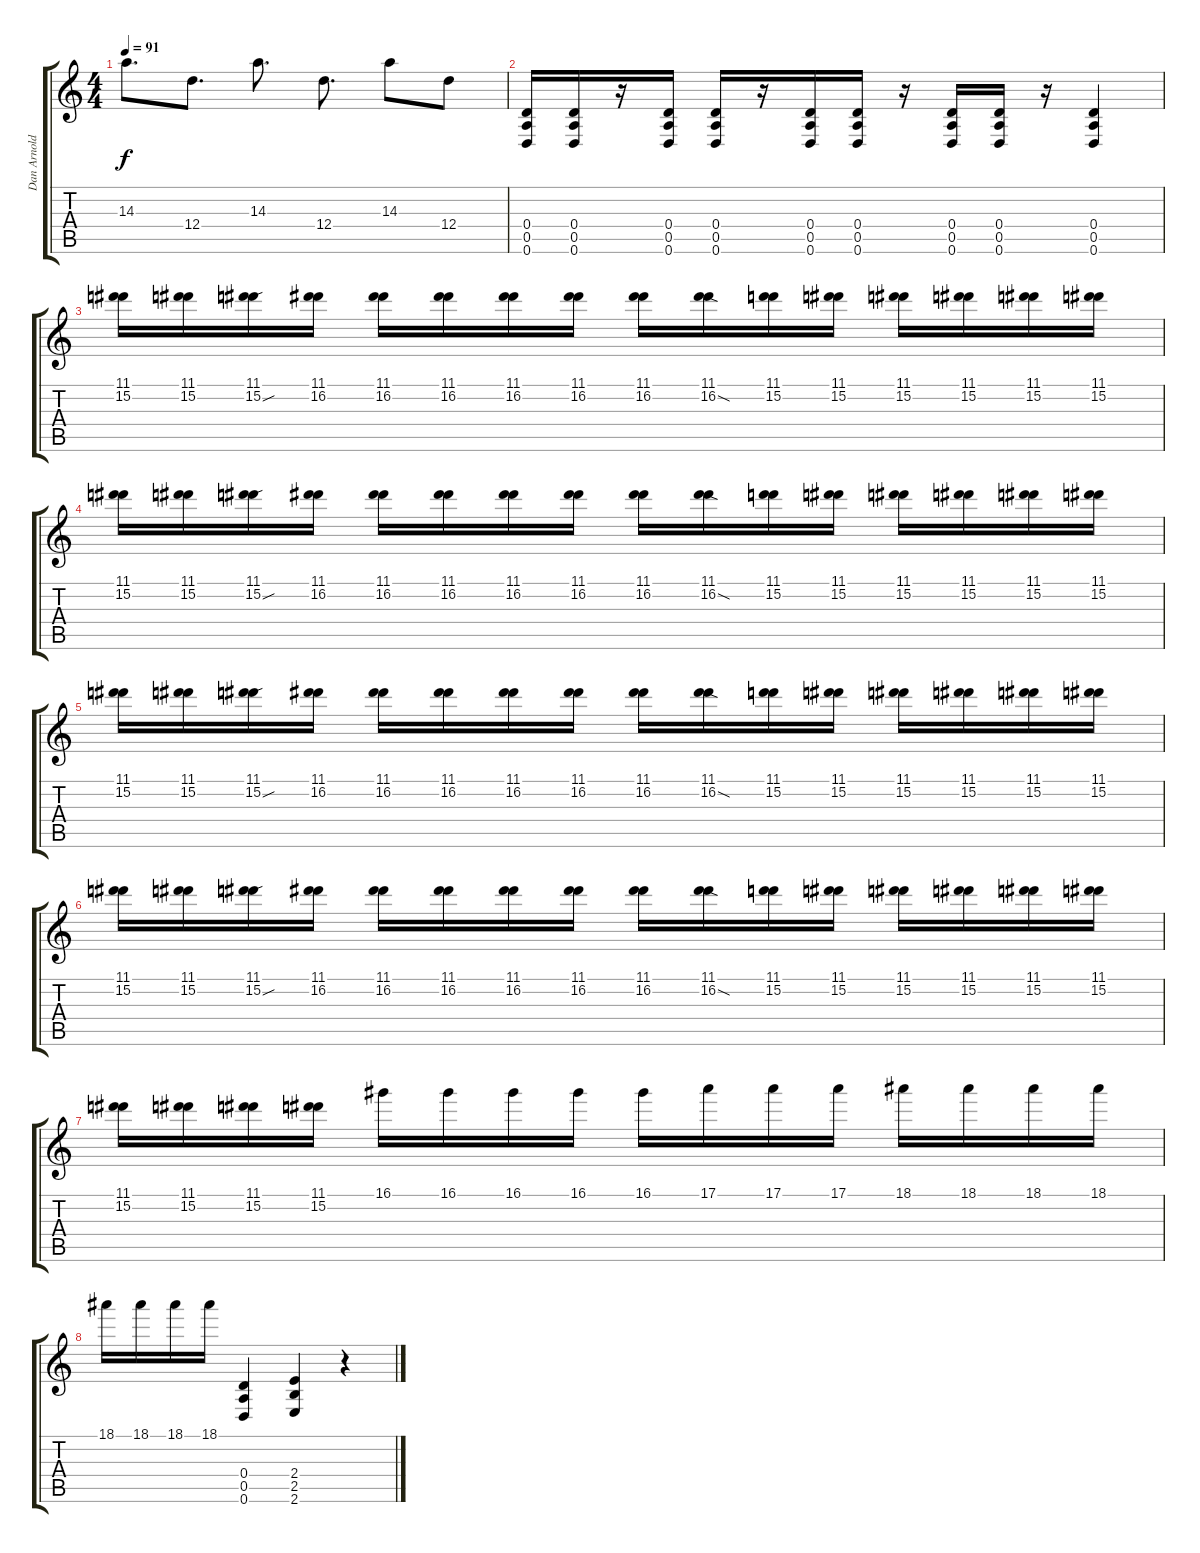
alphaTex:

\track ("Dan Arnold" "Dan Arnold") {instrument overdrivenguitar}
\staff {score tabs}
\tuning (E4 B3 G3 D3 A2 D2) {hide}
\ts (4 4)
\tempo 91
\clef g2
\ks c
14.3.8{d dy f} 12.4.8{d} 14.3.8{d} 12.4.8{d} 14.3.8 12.4.8 |
(0.4 0.5 0.6).16 (0.4 0.5 0.6).16 r.16 (0.4 0.5 0.6).16 (0.4 0.5 0.6).16 r.16 (0.4 0.5 0.6).16 (0.4 0.5 0.6).16 r.16 (0.4 0.5 0.6).16 (0.4 0.5 0.6).16 r.16 (0.4 0.5 0.6).4 |
(11.1 15.2).16 (11.1 15.2).16 (11.1 15.2{sou}).16 (11.1 16.2).16 (11.1 16.2).16 (11.1 16.2).16 (11.1 16.2).16 (11.1 16.2).16 (11.1 16.2).16 (11.1 16.2{sod}).16 (11.1 15.2).16 (11.1 15.2).16 (11.1 15.2).16 (11.1 15.2).16 (11.1 15.2).16 (11.1 15.2).16 |
(11.1 15.2).16 (11.1 15.2).16 (11.1 15.2{sou}).16 (11.1 16.2).16 (11.1 16.2).16 (11.1 16.2).16 (11.1 16.2).16 (11.1 16.2).16 (11.1 16.2).16 (11.1 16.2{sod}).16 (11.1 15.2).16 (11.1 15.2).16 (11.1 15.2).16 (11.1 15.2).16 (11.1 15.2).16 (11.1 15.2).16 |
(11.1 15.2).16 (11.1 15.2).16 (11.1 15.2{sou}).16 (11.1 16.2).16 (11.1 16.2).16 (11.1 16.2).16 (11.1 16.2).16 (11.1 16.2).16 (11.1 16.2).16 (11.1 16.2{sod}).16 (11.1 15.2).16 (11.1 15.2).16 (11.1 15.2).16 (11.1 15.2).16 (11.1 15.2).16 (11.1 15.2).16 |
(11.1 15.2).16 (11.1 15.2).16 (11.1 15.2{sou}).16 (11.1 16.2).16 (11.1 16.2).16 (11.1 16.2).16 (11.1 16.2).16 (11.1 16.2).16 (11.1 16.2).16 (11.1 16.2{sod}).16 (11.1 15.2).16 (11.1 15.2).16 (11.1 15.2).16 (11.1 15.2).16 (11.1 15.2).16 (11.1 15.2).16 |
(11.1 15.2).16 (11.1 15.2).16 (11.1 15.2).16 (11.1 15.2).16 16.1.16 16.1.16 16.1.16 16.1.16 16.1.16 17.1.16 17.1.16 17.1.16 18.1.16 18.1.16 18.1.16 18.1.16 |
18.1.16 18.1.16 18.1.16 18.1.16 (0.4 0.5 0.6).4 (2.4 2.5 2.6).4 r.4
